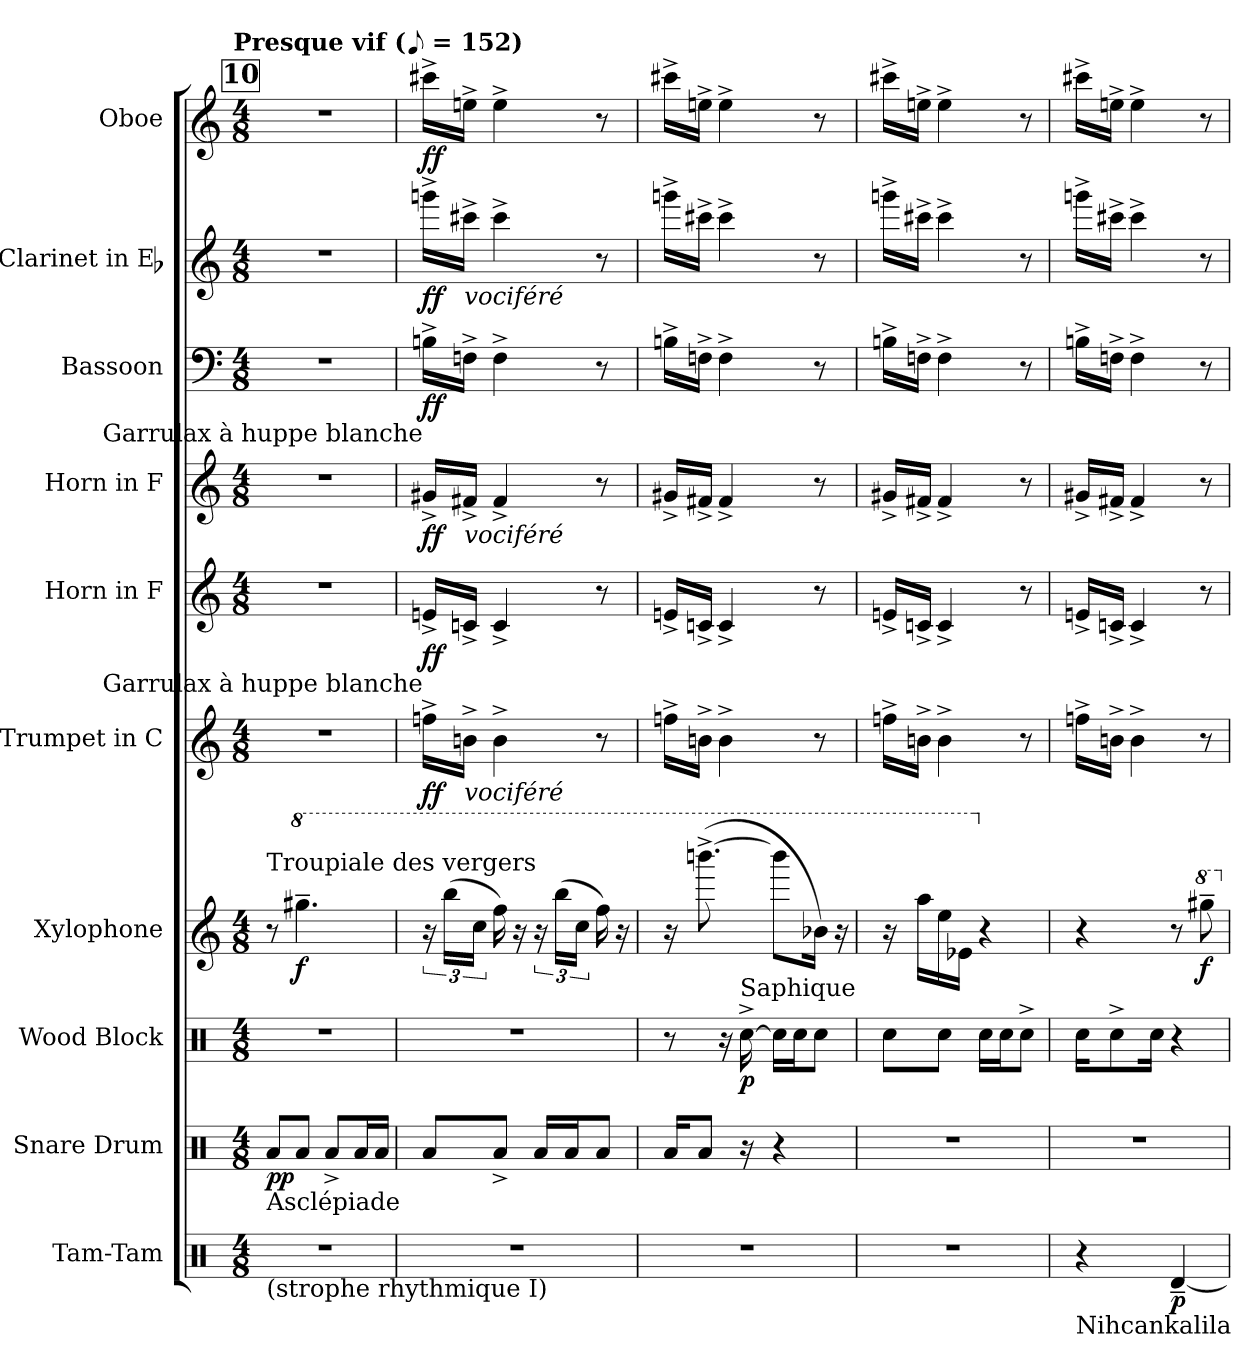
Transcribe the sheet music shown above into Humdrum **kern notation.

**kern	**dynam	**kern	**dynam	**kern	**dynam	**kern	**dynam	**kern	**dynam	**kern	**dynam	**kern	**dynam	**kern	**dynam	**kern	**dynam	**kern	**dynam
*part10	*part10	*part9	*part9	*part8	*part8	*part7	*part7	*part6	*part6	*part5	*part5	*part4	*part4	*part3	*part3	*part2	*part2	*part1	*part1
*staff10	*staff10	*staff9	*staff9	*staff8	*staff8	*staff7	*staff7	*staff6	*staff6	*staff5	*staff5	*staff4	*staff4	*staff3	*staff3	*staff2	*staff2	*staff1	*staff1
*I"Tam-Tam	*	*I"Snare Drum	*	*I"Wood Block	*	*I"Xylophone	*	*I"Trumpet in C	*	*I"Horn in F	*	*I"Horn in F	*	*I"Bassoon	*	*I"Clarinet in Eb	*	*I"Oboe	*
*	*	*	*	*I'W.B.	*	*I'Xyl.	*	*	*	*I'Hn.	*	*I'Hn.	*	*I'Bsn.	*	*	*	*I'Ob.	*
*clefX	*	*clefX	*	*clefX	*	*clefG2	*	*clefG2	*	*clefG2	*	*clefG2	*	*clefF4	*	*clefG2	*	*clefG2	*
*k[]	*	*k[]	*	*k[]	*	*k[]	*	*k[]	*	*	*	*	*	*k[]	*	*	*	*k[]	*
!!LO:TX:omd:t=Presque vif ([8th] = 152)
*M4/8	*	*M4/8	*	*M4/8	*	*M4/8	*	*M4/8	*	*M4/8	*	*M4/8	*	*M4/8	*	*M4/8	*	*M4/8	*
*MM76	*	*MM76	*	*MM76	*	*MM76	*	*MM76	*	*MM76	*	*MM76	*	*MM76	*	*MM76	*	*MM76	*
!!LO:REH:place=s1:t=10
=1	=1	=1	=1	=1	=1	=1	=1	=1	=1	=1	=1	=1	=1	=1	=1	=1	=1	=1	=1
!	!	!	!	!	!	!LO:TX:a:t=Troupiale des vergers	!	!	!	!	!	!	!	!	!	!	!	!	!
!	!	!LO:TX:b:t=Asclépiade	!	!	!	!	!	!	!	!	!	!	!	!	!	!	!	!	!
!LO:TX:b:t=(strophe rhythmique I)	!	!	!	!	!	!	!	!	!	!	!	!	!	!	!	!	!	!	!
2r	.	8Ra/L	pp	2r	.	8r	.	2r	.	2r	.	2r	.	2r	.	2r	.	2r	.
*	*	*	*	*	*	*8va	*	*	*	*	*	*	*	*	*	*	*	*	*
.	.	8Ra/J	.	.	.	4.ggg#X~	f	.	.	.	.	.	.	.	.	.	.	.	.
.	.	8Ra^/L	.	.	.	.	.	.	.	.	.	.	.	.	.	.	.	.	.
.	.	16Ra/L	.	.	.	.	.	.	.	.	.	.	.	.	.	.	.	.	.
.	.	16Ra/JJ	.	.	.	.	.	.	.	.	.	.	.	.	.	.	.	.	.
=2	=2	=2	=2	=2	=2	=2	=2	=2	=2	=2	=2	=2	=2	=2	=2	=2	=2	=2	=2
!	!	!	!	!	!	!	!	!	!	!	!	!LO:TX:a:rj:t=Garrulax à huppe blanche	!	!	!	!	!	!	!
!	!	!	!	!	!	!	!	!LO:TX:a:rj:t=Garrulax à huppe blanche	!	!	!	!	!	!	!	!	!	!	!
!	!	!	!	!	!	!	!	!	!LO:DY:t=%s vociféré	!	!	!	!LO:DY:t=%s vociféré	!	!	!	!LO:DY:t=%s vociféré	!	!
2r	.	8Ra/L	.	2r	.	24r	.	16ffn^LL	ff	16en^LL	ff	16g#X^LL	ff	16Bn^LL	ff	16gggn^LL	ff	16ccc#X^LL	ff
.	.	.	.	.	.	(24bbbLL	.	.	.	.	.	.	.	.	.	.	.	.	.
.	.	.	.	.	.	.	.	16bn^JJ	.	16cn^JJ	.	16f#X^JJ	.	16Fn^JJ	.	16ccc#X^JJ	.	16een^JJ	.
.	.	.	.	.	.	24cccJJ	.	.	.	.	.	.	.	.	.	.	.	.	.
.	.	8Ra^/J	.	.	.	16fff)	.	4b^	.	4c^	.	4f#^	.	4F^	.	4ccc#^	.	4ee^	.
.	.	.	.	.	.	16r	.	.	.	.	.	.	.	.	.	.	.	.	.
.	.	16Ra/LL	.	.	.	24r	.	.	.	.	.	.	.	.	.	.	.	.	.
.	.	.	.	.	.	(24bbbLL	.	.	.	.	.	.	.	.	.	.	.	.	.
.	.	16Ra/J	.	.	.	.	.	.	.	.	.	.	.	.	.	.	.	.	.
.	.	.	.	.	.	24cccJJ	.	.	.	.	.	.	.	.	.	.	.	.	.
.	.	8Ra/J	.	.	.	16fff)	.	8r	.	8r	.	8r	.	8r	.	8r	.	8r	.
.	.	.	.	.	.	16r	.	.	.	.	.	.	.	.	.	.	.	.	.
=3	=3	=3	=3	=3	=3	=3	=3	=3	=3	=3	=3	=3	=3	=3	=3	=3	=3	=3	=3
2r	.	16Ra/KL	.	8r	.	16r	.	16ffn^LL	.	16en^LL	.	16g#X^LL	.	16Bn^LL	.	16gggn^LL	.	16ccc#X^LL	.
.	.	8Ra/J	.	.	.	([8.bbbbn^	.	16bn^JJ	.	16cn^JJ	.	16f#X^JJ	.	16Fn^JJ	.	16ccc#X^JJ	.	16een^JJ	.
.	.	.	.	16r	.	.	.	4b^	.	4c^	.	4f#^	.	4F^	.	4ccc#^	.	4ee^	.
!	!	!	!	!LO:TX:a:t=Saphique	!	!	!	!	!	!	!	!	!	!	!	!	!	!	!
.	.	16r	.	[16Rcc^\	p	.	.	.	.	.	.	.	.	.	.	.	.	.	.
.	.	4r	.	16Rcc\LL]	.	8bbbbL]	.	.	.	.	.	.	.	.	.	.	.	.	.
.	.	.	.	16Rcc\J	.	.	.	.	.	.	.	.	.	.	.	.	.	.	.
.	.	.	.	8Rcc\J	.	16bb-XJk)	.	8r	.	8r	.	8r	.	8r	.	8r	.	8r	.
.	.	.	.	.	.	16r	.	.	.	.	.	.	.	.	.	.	.	.	.
=4	=4	=4	=4	=4	=4	=4	=4	=4	=4	=4	=4	=4	=4	=4	=4	=4	=4	=4	=4
2r	.	2r	.	8Rcc\L	.	16r	.	16ffn^LL	.	16en^LL	.	16g#X^LL	.	16Bn^LL	.	16gggn^LL	.	16ccc#X^LL	.
.	.	.	.	.	.	16aaaLL	.	16bn^JJ	.	16cn^JJ	.	16f#X^JJ	.	16Fn^JJ	.	16ccc#X^JJ	.	16een^JJ	.
.	.	.	.	8Rcc\J	.	16eee	.	4b^	.	4c^	.	4f#^	.	4F^	.	4ccc#^	.	4ee^	.
.	.	.	.	.	.	16ee-XJJ	.	.	.	.	.	.	.	.	.	.	.	.	.
*	*	*	*	*	*	*X8va	*	*	*	*	*	*	*	*	*	*	*	*	*
.	.	.	.	16Rcc\LL	.	4r	.	.	.	.	.	.	.	.	.	.	.	.	.
.	.	.	.	16Rcc\J	.	.	.	.	.	.	.	.	.	.	.	.	.	.	.
.	.	.	.	8Rcc^\J	.	.	.	8r	.	8r	.	8r	.	8r	.	8r	.	8r	.
=5	=5	=5	=5	=5	=5	=5	=5	=5	=5	=5	=5	=5	=5	=5	=5	=5	=5	=5	=5
!LO:TX:b:t=Nihcankalila	!	!	!	!	!	!	!	!	!	!	!	!	!	!	!	!	!	!	!
4r	.	2r	.	16Rcc\KL	.	4r	.	16ffn^LL	.	16en^LL	.	16g#X^LL	.	16Bn^LL	.	16gggn^LL	.	16ccc#X^LL	.
.	.	.	.	8Rcc^\	.	.	.	16bn^JJ	.	16cn^JJ	.	16f#X^JJ	.	16Fn^JJ	.	16ccc#X^JJ	.	16een^JJ	.
.	.	.	.	.	.	.	.	4b^	.	4c^	.	4f#^	.	4F^	.	4ccc#^	.	4ee^	.
.	.	.	.	16Rcc\Jk	.	.	.	.	.	.	.	.	.	.	.	.	.	.	.
[4Rd~/	p	.	.	4r	.	8r	.	.	.	.	.	.	.	.	.	.	.	.	.
*	*	*	*	*	*	*8va	*	*	*	*	*	*	*	*	*	*	*	*	*
.	.	.	.	.	.	8ggg#X~	f	8r	.	8r	.	8r	.	8r	.	8r	.	8r	.
*	*	*	*	*	*	*X8va	*	*	*	*	*	*	*	*	*	*	*	*	*
=	=	=	=	=	=	=	=	=	=	=	=	=	=	=	=	=	=	=	=
*-	*-	*-	*-	*-	*-	*-	*-	*-	*-	*-	*-	*-	*-	*-	*-	*-	*-	*-	*-
